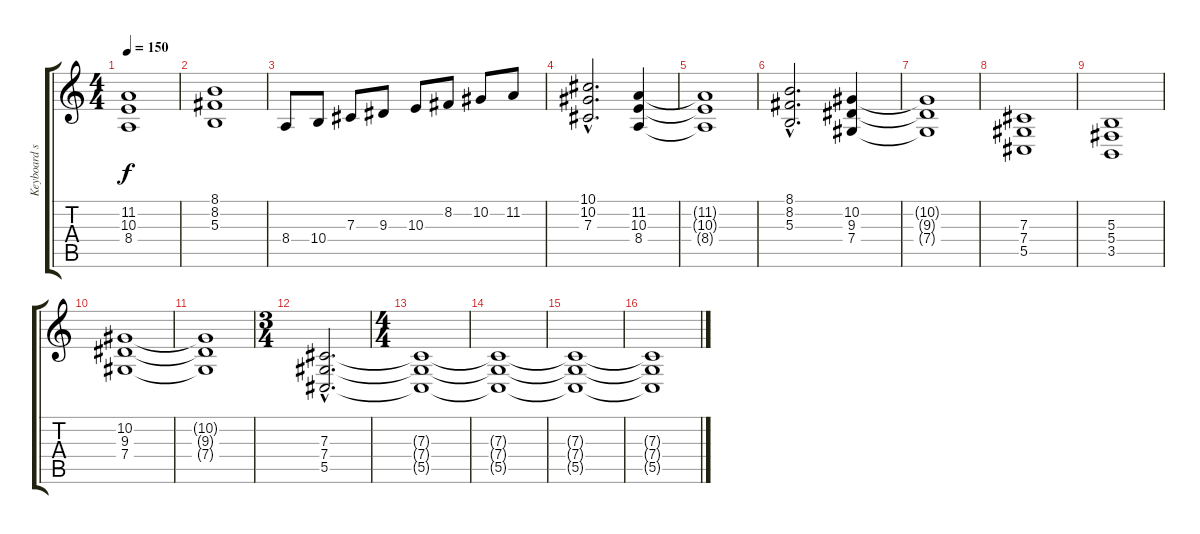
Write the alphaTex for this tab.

\track ("Keyboard strings" "Keyboard s") {instrument stringensemble1}
\staff {score tabs}
\tuning (Eb4 Bb3 Gb3 Db3 Ab2 Eb2) {hide}
\ts (4 4)
\tempo 150
\clef g2
\ks c
(11.2 10.3 8.4).1{dy f} |
(8.1 8.2 5.3).1 |
8.4.8 10.4.8 7.3.8 9.3.8 10.3.8 8.2.8 10.2.8 11.2.8 |
(10.1{hac} 10.2{hac} 7.3).2{d} (11.2 10.3 8.4).4 |
(11.2{t} 10.3{t} 8.4{t}).1 |
(8.1{hac} 8.2{hac} 5.3{hac}).2{d} (10.2 9.3 7.4).4 |
(10.2{t} 9.3{t} 7.4{t}).1 |
(7.3 7.4 5.5).1 |
(5.3 5.4 3.5).1 |
(10.2 9.3 7.4).1 |
(10.2{t} 9.3{t} 7.4{t}).1 |
\ts (3 4)
(7.3{hac} 7.4{hac} 5.5{hac}).2{d} |
\ts (4 4)
(7.3{t} 7.4{t} 5.5{t}).1 |
(7.3{t} 7.4{t} 5.5{t}).1 |
(7.3{t} 7.4{t} 5.5{t}).1 |
(7.3{t} 7.4{t} 5.5{t}).1
